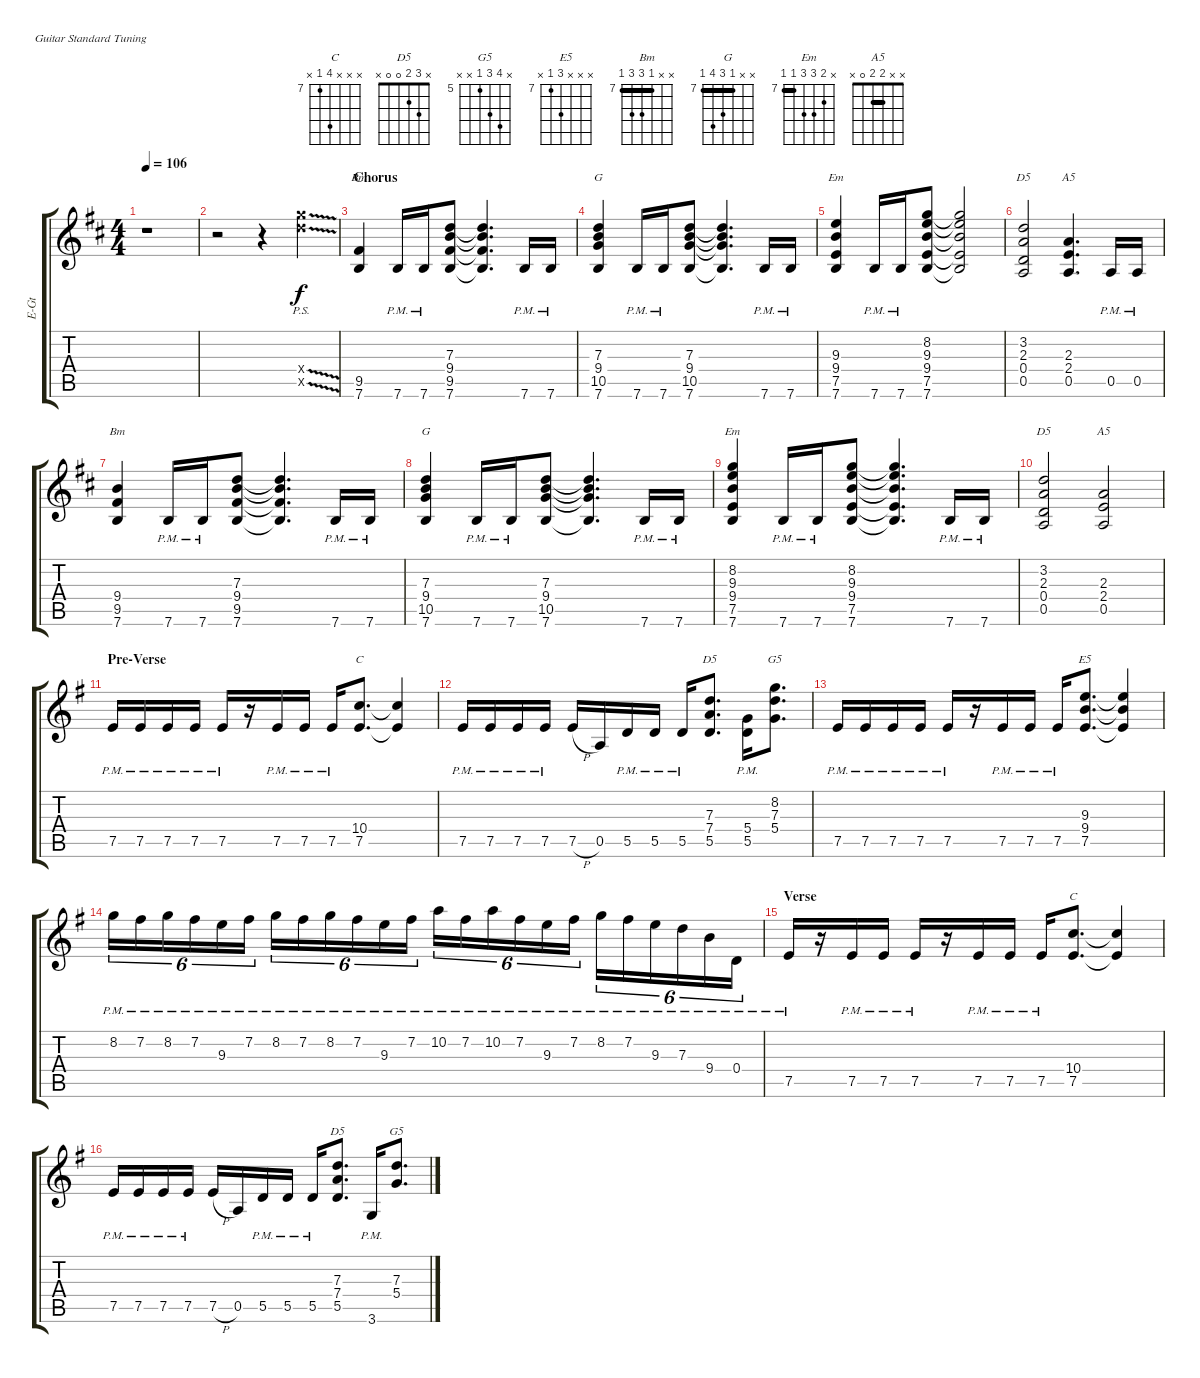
\defaultSystemsLayout 4
\bracketExtendMode groupsimilarinstruments
\otherSystemsTrackNameOrientation horizontal
\track ("Rhythm Guitar II" "E-Gt") {multiBarRest instrument distortionguitar}
\staff {score tabs}
\tuning (E4 B3 G3 D3 A2 E2)
\chord ("C" x x x 10 7 x) {firstfret 7 showfingering false}
\chord ("D5" x x 7 7 5 x) {firstfret 5 showfingering false}
\chord ("G5" x 8 7 5 x x) {firstfret 5 showfingering false}
\chord ("E5" x x x 9 7 x) {firstfret 7 showfingering false}
\chord ("D5" x 3 2 0 0 x) {showfingering false}
\chord ("Bm" x x 7 9 9 7) {firstfret 7 showfingering false barre 7}
\chord ("G" x x 7 9 10 7) {firstfret 7 showfingering false barre 7}
\chord ("Em" x 8 9 9 7 7) {firstfret 7 showfingering false barre 7}
\chord ("A5" x x 2 2 0 x) {showfingering false barre 2}
\ts (4 4)
\tempo 106
\clef g2
\ks d
r.1{dy f} |
r.2 r.4 (17.5{psd x acc forcenatural} 17.4{psd x acc forcenatural}).4 |
\section ("" "Chorus")
(7.6{acc forcenatural} 9.5{acc #}).4{ch "Bm"} 7.6{pm acc forcenatural}.16 7.6{pm acc forcenatural}.16 (7.6{acc forcenatural} 9.5{acc #} 9.4{acc forcenatural} 7.3{acc forcenatural}).8 (7.6{t acc forcenatural} 9.5{t acc #} 9.4{t acc forcenatural} 7.3{t acc forcenatural}).4{d} 7.6{pm acc forcenatural}.16 7.6{pm acc forcenatural}.16 |
(7.6{acc forcenatural} 10.5{acc forcenatural} 9.4{acc forcenatural} 7.3{acc forcenatural}).4{ch "G"} 7.6{pm acc forcenatural}.16 7.6{pm acc forcenatural}.16 (7.6{acc forcenatural} 10.5{acc forcenatural} 9.4{acc forcenatural} 7.3{acc forcenatural}).8 (7.6{t acc forcenatural} 10.5{t acc forcenatural} 9.4{t acc forcenatural} 7.3{t acc forcenatural}).4{d} 7.6{pm acc forcenatural}.16 7.6{pm acc forcenatural}.16 |
(7.6{acc forcenatural} 7.5{acc forcenatural} 9.4{acc forcenatural} 9.3{acc forcenatural}).4{ch "Em"} 7.6{pm acc forcenatural}.16 7.6{pm acc forcenatural}.16 (7.6{acc forcenatural} 7.5{acc forcenatural} 9.4{acc forcenatural} 9.3{acc forcenatural} 8.2{acc forcenatural}).8 (7.6{t acc forcenatural} 7.5{t acc forcenatural} 9.4{t acc forcenatural} 9.3{t acc forcenatural} 8.2{t acc forcenatural}).2 |
(3.2{acc forcenatural} 2.3{acc forcenatural} 0.4{acc forcenatural} 0.5{acc forcenatural}).2{ch "D5"} (0.5{acc forcenatural} 2.4{acc forcenatural} 2.3{acc forcenatural}).4{d ch "A5"} 0.5{pm acc forcenatural}.16 0.5{pm acc forcenatural}.16 |
(7.6{acc forcenatural} 9.5{acc #} 9.4{acc forcenatural}).4{ch "Bm"} 7.6{pm acc forcenatural}.16 7.6{pm acc forcenatural}.16 (7.6{acc forcenatural} 9.5{acc #} 9.4{acc forcenatural} 7.3{acc forcenatural}).8 (7.6{t acc forcenatural} 9.5{t acc #} 9.4{t acc forcenatural} 7.3{t acc forcenatural}).4{d} 7.6{pm acc forcenatural}.16 7.6{pm acc forcenatural}.16 |
(7.6{acc forcenatural} 10.5{acc forcenatural} 9.4{acc forcenatural} 7.3{acc forcenatural}).4{ch "G"} 7.6{pm acc forcenatural}.16 7.6{pm acc forcenatural}.16 (7.6{acc forcenatural} 10.5{acc forcenatural} 9.4{acc forcenatural} 7.3{acc forcenatural}).8 (7.6{t acc forcenatural} 10.5{t acc forcenatural} 9.4{t acc forcenatural} 7.3{t acc forcenatural}).4{d} 7.6{pm acc forcenatural}.16 7.6{pm acc forcenatural}.16 |
(7.6{acc forcenatural} 7.5{acc forcenatural} 9.4{acc forcenatural} 9.3{acc forcenatural} 8.2{acc forcenatural}).4{ch "Em"} 7.6{pm acc forcenatural}.16 7.6{pm acc forcenatural}.16 (7.6{acc forcenatural} 7.5{acc forcenatural} 9.4{acc forcenatural} 9.3{acc forcenatural} 8.2{acc forcenatural}).8 (7.6{t acc forcenatural} 7.5{t acc forcenatural} 9.4{t acc forcenatural} 9.3{t acc forcenatural} 8.2{t acc forcenatural}).4{d} 7.6{pm acc forcenatural}.16 7.6{pm acc forcenatural}.16 |
(3.2{acc forcenatural} 2.3{acc forcenatural} 0.4{acc forcenatural} 0.5{acc forcenatural}).2{ch "D5"} (0.5{acc forcenatural} 2.4{acc forcenatural} 2.3{acc forcenatural}).2{ch "A5"} |
\section ("" "Pre-Verse")
\ks g
7.5{pm acc forcenatural}.16 7.5{pm acc forcenatural}.16 7.5{pm acc forcenatural}.16 7.5{pm acc forcenatural}.16 7.5{pm acc forcenatural}.16 r.16 7.5{pm acc forcenatural}.16 7.5{pm acc forcenatural}.16 7.5{pm acc forcenatural}.16 (7.5{acc forcenatural} 10.4{acc forcenatural}).8{d ch "C"} (7.5{t acc forcenatural} 10.4{t acc forcenatural}).4 |
7.5{pm acc forcenatural}.16 7.5{pm acc forcenatural}.16 7.5{pm acc forcenatural}.16 7.5{pm acc forcenatural}.16 7.5{h acc forcenatural}.16 0.5{acc forcenatural}.16 5.5{pm acc forcenatural}.16 5.5{pm acc forcenatural}.16 5.5{pm acc forcenatural}.16 (5.5{acc forcenatural} 7.4{acc forcenatural} 7.3{acc forcenatural}).8{d ch "D5"} (5.5{pm acc forcenatural} 5.4{pm acc forcenatural}).16 (5.4{acc forcenatural} 7.3{acc forcenatural} 8.2{acc forcenatural}).8{d ch "G5"} |
7.5{pm acc forcenatural}.16 7.5{pm acc forcenatural}.16 7.5{pm acc forcenatural}.16 7.5{pm acc forcenatural}.16 7.5{pm acc forcenatural}.16 r.16 7.5{pm acc forcenatural}.16 7.5{pm acc forcenatural}.16 7.5{pm acc forcenatural}.16 (7.5{acc forcenatural} 9.4{acc forcenatural} 9.3{acc forcenatural}).8{d ch "E5"} (7.5{t acc forcenatural} 9.4{t acc forcenatural} 9.3{t acc forcenatural}).4 |
8.2{pm acc forcenatural}.16{tu (6 4)} 7.2{pm acc #}.16{tu (6 4)} 8.2{pm acc forcenatural}.16{tu (6 4)} 7.2{pm acc #}.16{tu (6 4)} 9.3{pm acc forcenatural}.16{tu (6 4)} 7.2{pm acc #}.16{tu (6 4)} 8.2{pm acc forcenatural}.16{tu (6 4)} 7.2{pm acc #}.16{tu (6 4)} 8.2{pm acc forcenatural}.16{tu (6 4)} 7.2{pm acc #}.16{tu (6 4)} 9.3{pm acc forcenatural}.16{tu (6 4)} 7.2{pm acc #}.16{tu (6 4)} 10.2{pm acc forcenatural}.16{tu (6 4)} 7.2{pm acc #}.16{tu (6 4)} 10.2{pm acc forcenatural}.16{tu (6 4)} 7.2{pm acc #}.16{tu (6 4)} 9.3{pm acc forcenatural}.16{tu (6 4)} 7.2{pm acc #}.16{tu (6 4)} 8.2{pm acc forcenatural}.16{tu (6 4)} 7.2{pm acc #}.16{tu (6 4)} 9.3{pm acc forcenatural}.16{tu (6 4)} 7.3{pm acc forcenatural}.16{tu (6 4)} 9.4{pm acc forcenatural}.16{tu (6 4)} 0.4{pm acc forcenatural}.16{tu (6 4)} |
\section ("" "Verse")
7.5{pm acc forcenatural}.16 r.16 7.5{pm acc forcenatural}.16 7.5{pm acc forcenatural}.16 7.5{pm acc forcenatural}.16 r.16 7.5{pm acc forcenatural}.16 7.5{pm acc forcenatural}.16 7.5{pm acc forcenatural}.16 (7.5{acc forcenatural} 10.4{acc forcenatural}).8{d ch "C"} (7.5{t acc forcenatural} 10.4{t acc forcenatural}).4 |
7.5{pm acc forcenatural}.16 7.5{pm acc forcenatural}.16 7.5{pm acc forcenatural}.16 7.5{pm acc forcenatural}.16 7.5{h acc forcenatural}.16 0.5{acc forcenatural}.16 5.5{pm acc forcenatural}.16 5.5{pm acc forcenatural}.16 5.5{pm acc forcenatural}.16 (5.5{acc forcenatural} 7.4{acc forcenatural} 7.3{acc forcenatural}).8{d ch "D5"} 3.6{pm acc forcenatural}.16 (5.4{acc forcenatural} 7.3{acc forcenatural}).8{d ch "G5"}
